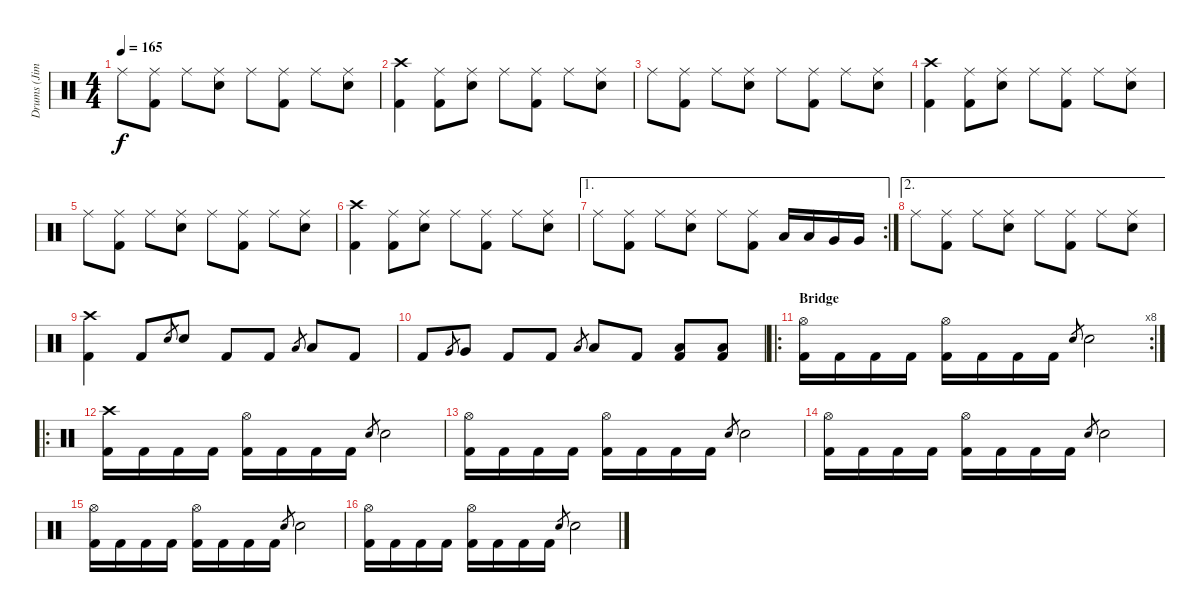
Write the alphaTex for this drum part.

\track ("Drums (Jimmy DeGrasso)" "Drums (Jim") {instrument percussion}
\staff {score}
\articulation defaults
\ts (4 4)
\tempo 165
\clef neutral
\ks c "Ride (middle)".8{dy f}
("Ride (middle)" "Kick (hit) 2").8 "Ride (middle)".8 ("Ride (middle)" "Snare (hit) 2").8 "Ride (middle)".8 ("Ride (middle)" "Kick (hit) 2").8 "Ride (middle)".8 ("Ride (middle)" "Snare (hit) 2").8 |
("Crash high (hit)" "Kick (hit) 2").4 ("Ride (middle)" "Kick (hit) 2").8 ("Ride (middle)" "Snare (hit) 2").8 "Ride (middle)".8 ("Ride (middle)" "Kick (hit) 2").8 "Ride (middle)".8 ("Ride (middle)" "Snare (hit) 2").8 |
"Ride (middle)".8 ("Ride (middle)" "Kick (hit) 2").8 "Ride (middle)".8 ("Ride (middle)" "Snare (hit) 2").8 "Ride (middle)".8 ("Ride (middle)" "Kick (hit) 2").8 "Ride (middle)".8 ("Ride (middle)" "Snare (hit) 2").8 |
("Crash high (hit)" "Kick (hit) 2").4 ("Ride (middle)" "Kick (hit) 2").8 ("Ride (middle)" "Snare (hit) 2").8 "Ride (middle)".8 ("Ride (middle)" "Kick (hit) 2").8 "Ride (middle)".8 ("Ride (middle)" "Snare (hit) 2").8 |
"Ride (middle)".8 ("Ride (middle)" "Kick (hit) 2").8 "Ride (middle)".8 ("Ride (middle)" "Snare (hit) 2").8 "Ride (middle)".8 ("Ride (middle)" "Kick (hit) 2").8 "Ride (middle)".8 ("Ride (middle)" "Snare (hit) 2").8 |
("Crash high (hit)" "Kick (hit) 2").4 ("Ride (middle)" "Kick (hit) 2").8 ("Ride (middle)" "Snare (hit) 2").8 "Ride (middle)".8 ("Ride (middle)" "Kick (hit) 2").8 "Ride (middle)".8 ("Ride (middle)" "Snare (hit) 2").8 |
\ae 1
\rc 2 "Ride (middle)".8
("Ride (middle)" "Kick (hit) 2").8 "Ride (middle)".8 ("Ride (middle)" "Snare (hit) 2").8 "Ride (middle)".8 ("Ride (middle)" "Kick (hit) 2").8 "Low Tom (hit)".16 "Low Tom (hit)".16 "Very Low Tom (hit)".16 "Very Low Tom (hit)".16 |
\ae 2 "Ride (middle)".8
("Ride (middle)" "Kick (hit) 2").8 "Ride (middle)".8 ("Ride (middle)" "Snare (hit) 2").8 "Ride (middle)".8 ("Ride (middle)" "Kick (hit) 2").8 "Ride (middle)".8 ("Ride (middle)" "Snare (hit) 2").8 |
("Crash high (hit)" "Kick (hit) 2").4 "Kick (hit) 2".8 "Snare (hit) 2".8{gr} "Snare (hit) 2".8 "Kick (hit) 2".8 "Kick (hit) 2".8 "Low Tom (hit)".8{gr} "Low Tom (hit)".8 "Kick (hit) 2".8 |
"Kick (hit) 2".8 "Very Low Tom (hit)".8{gr} "Very Low Tom (hit)".8 "Kick (hit) 2".8 "Kick (hit) 2".8 "Low Floor Tom (hit)".8{gr} "Low Floor Tom (hit)".8 "Kick (hit) 2".8 ("Low Floor Tom (hit)" "Kick (hit) 2").8 ("Low Floor Tom (hit)" "Kick (hit) 2").8 |
\ro
\rc 8
\section ("" "Bridge")
("Hi-Hat (open)" "Kick (hit) 2").16 "Kick (hit) 2".16 "Kick (hit) 2".16 "Kick (hit) 2".16 ("Hi-Hat (open)" "Kick (hit) 2").16 "Kick (hit) 2".16 "Kick (hit) 2".16 "Kick (hit) 2".16 "Snare (hit) 2".8{gr} "Snare (hit) 2".2 |
\ro
("Crash high (hit)" "Kick (hit) 2").16 "Kick (hit) 2".16 "Kick (hit) 2".16 "Kick (hit) 2".16 ("Hi-Hat (open)" "Kick (hit) 2").16 "Kick (hit) 2".16 "Kick (hit) 2".16 "Kick (hit) 2".16 "Snare (hit) 2".8{gr} "Snare (hit) 2".2 |
("Hi-Hat (open)" "Kick (hit) 2").16 "Kick (hit) 2".16 "Kick (hit) 2".16 "Kick (hit) 2".16 ("Hi-Hat (open)" "Kick (hit) 2").16 "Kick (hit) 2".16 "Kick (hit) 2".16 "Kick (hit) 2".16 "Snare (hit) 2".8{gr} "Snare (hit) 2".2 |
("Hi-Hat (open)" "Kick (hit) 2").16 "Kick (hit) 2".16 "Kick (hit) 2".16 "Kick (hit) 2".16 ("Hi-Hat (open)" "Kick (hit) 2").16 "Kick (hit) 2".16 "Kick (hit) 2".16 "Kick (hit) 2".16 "Snare (hit) 2".8{gr} "Snare (hit) 2".2 |
("Hi-Hat (open)" "Kick (hit) 2").16 "Kick (hit) 2".16 "Kick (hit) 2".16 "Kick (hit) 2".16 ("Hi-Hat (open)" "Kick (hit) 2").16 "Kick (hit) 2".16 "Kick (hit) 2".16 "Kick (hit) 2".16 "Snare (hit) 2".8{gr} "Snare (hit) 2".2 |
("Hi-Hat (open)" "Kick (hit) 2").16 "Kick (hit) 2".16 "Kick (hit) 2".16 "Kick (hit) 2".16 ("Hi-Hat (open)" "Kick (hit) 2").16 "Kick (hit) 2".16 "Kick (hit) 2".16 "Kick (hit) 2".16 "Snare (hit) 2".8{gr} "Snare (hit) 2".2
